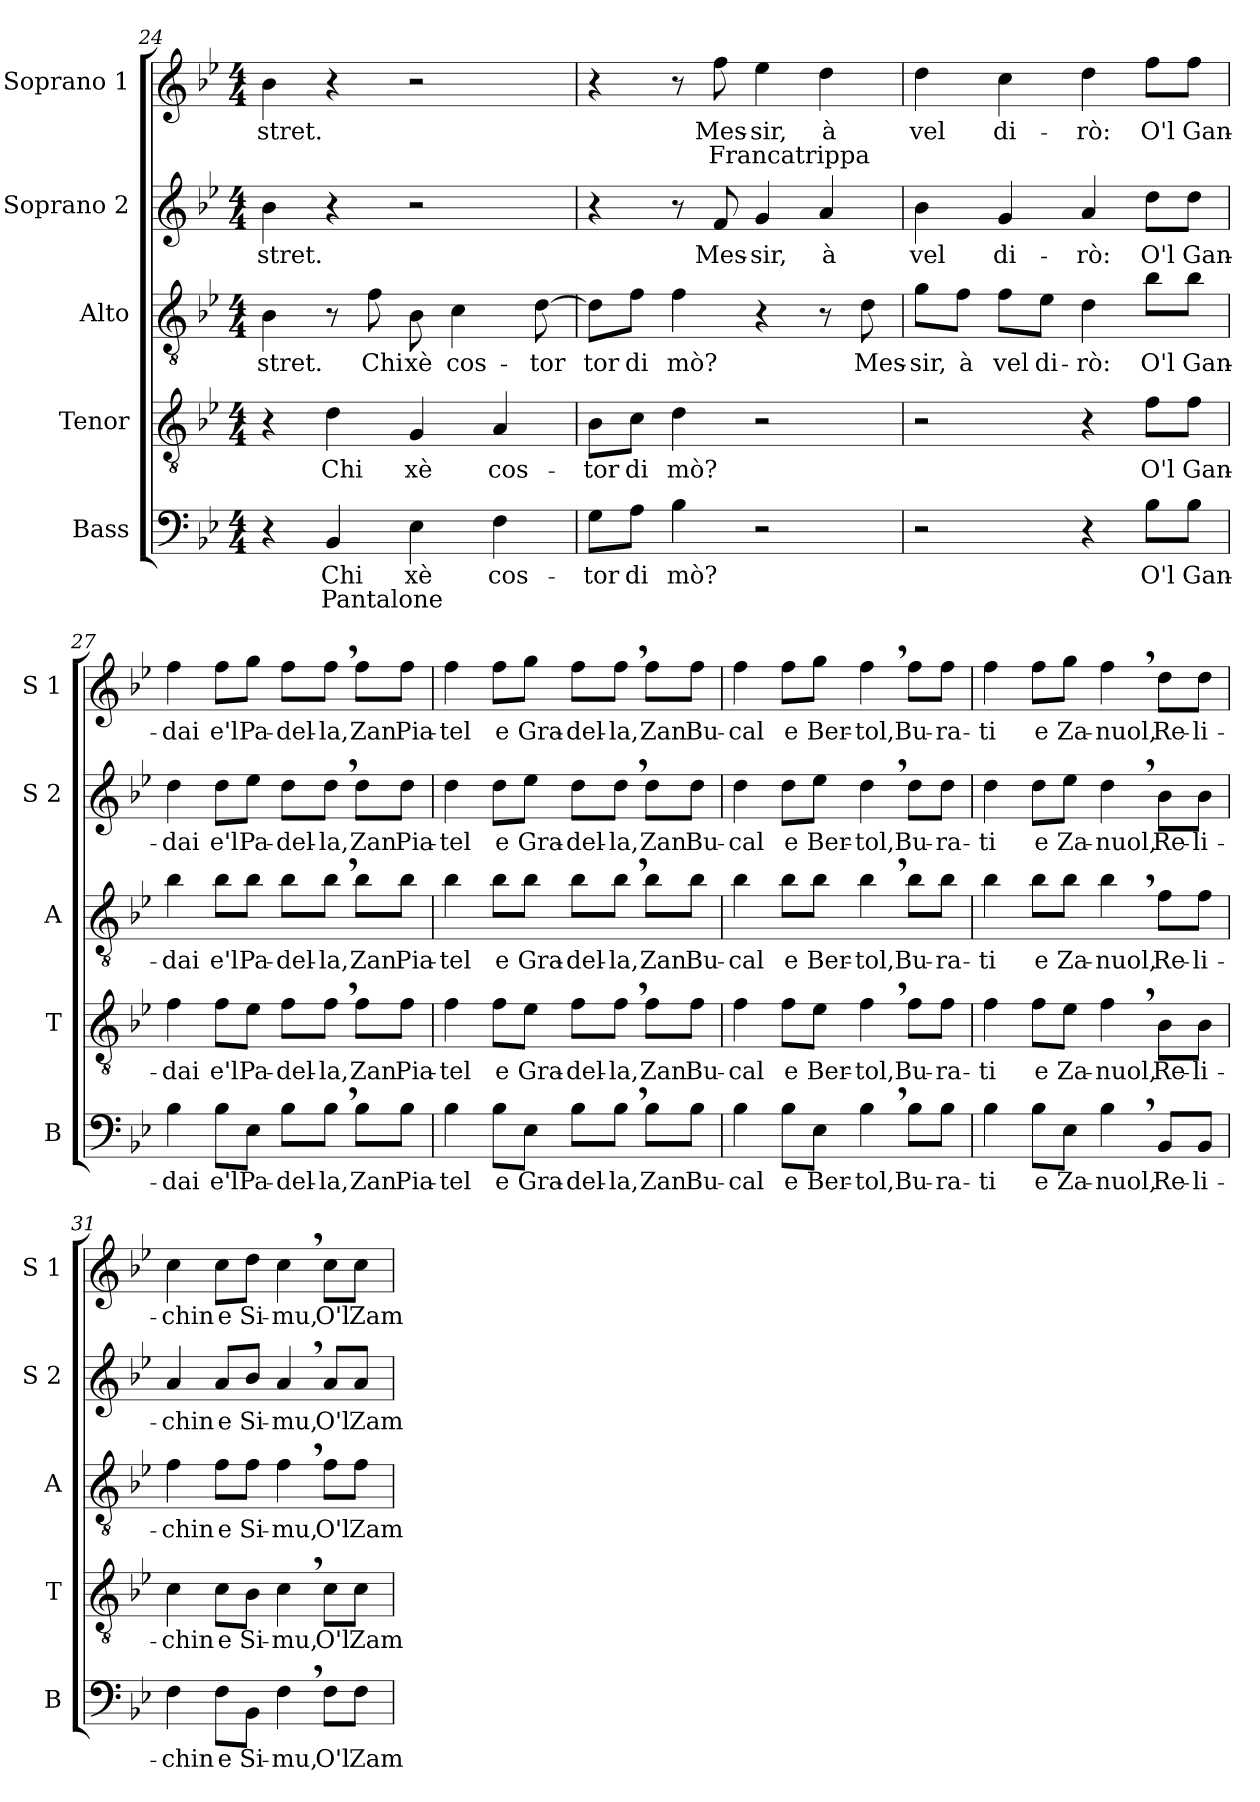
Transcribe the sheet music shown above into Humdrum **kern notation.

**kern	**text	**text	**kern	**text	**kern	**text	**kern	**text	**kern	**text	**text
*part5	*part5	*part5	*part4	*part4	*part3	*part3	*part2	*part2	*part1	*part1	*part1
*staff5	*staff5	*staff5	*staff4	*staff4	*staff3	*staff3	*staff2	*staff2	*staff1	*staff1	*staff1
*I"Bass	*	*	*I"Tenor	*	*I"Alto	*	*I"Soprano 2	*	*I"Soprano 1	*	*
*I'B	*	*	*I'T	*	*I'A	*	*I'S 2	*	*I'S 1	*	*
*clefF4	*	*	*clefGv2	*	*clefGv2	*	*clefG2	*	*clefG2	*	*
*k[b-e-]	*	*	*k[b-e-]	*	*k[b-e-]	*	*k[b-e-]	*	*k[b-e-]	*	*
*B-:	*	*	*B-:	*	*B-:	*	*B-:	*	*B-:	*	*
*M4/4	*	*	*M4/4	*	*M4/4	*	*M4/4	*	*M4/4	*	*
=24	=24	=24	=24	=24	=24	=24	=24	=24	=24	=24	=24
!	!	!	!	!	!	!LO:LY:b	!	!LO:LY:b	!	!LO:LY:b	!
4r	.	.	4r	.	4B-\	stret.	4b-\	stret.	4b-\	stret.	.
!	!LO:LY:b	!LO:LY:a	!	!LO:LY:b	!	!	!	!	!	!	!
4BB-/	Chi	Pantalone	4d\	Chi	8r	.	4r	.	4r	.	.
!	!	!	!	!	!	!LO:LY:b	!	!	!	!	!
.	.	.	.	.	8f\	Chi	.	.	.	.	.
!	!LO:LY:b	!	!	!LO:LY:b	!	!LO:LY:b	!	!	!	!	!
4E-\	xè	.	4G/	xè	8B-\	xè	2r	.	2r	.	.
!	!	!	!	!	!	!LO:LY:b	!	!	!	!	!
.	.	.	.	.	4c\	cos-	.	.	.	.	.
!	!LO:LY:b	!	!	!LO:LY:b	!	!	!	!	!	!	!
4F\	cos-	.	4A/	cos-	.	.	.	.	.	.	.
!	!	!	!	!	!	!LO:LY:b	!	!	!	!	!
.	.	.	.	.	[8d\	-tor	.	.	.	.	.
!!LO:LB:g=z
=25	=25	=25	=25	=25	=25	=25	=25	=25	=25	=25	=25
!	!LO:LY:b	!	!	!LO:LY:b	!	!LO:LY:b	!	!	!	!	!
8G\L	-tor	.	8B-\L	-tor	8d\L]	tor	4r	.	4r	.	.
!	!LO:LY:b	!	!	!LO:LY:b	!	!LO:LY:b	!	!	!	!	!
8A\J	di	.	8c\J	di	8f\J	di	.	.	.	.	.
!	!LO:LY:b	!	!	!LO:LY:b	!	!LO:LY:b	!	!	!	!	!
4B-\	mò?	.	4d\	mò?	4f\	mò?	8r	.	8r	.	.
!	!	!	!	!	!	!	!	!LO:LY:b	!	!LO:LY:b	!LO:LY:a
.	.	.	.	.	.	.	8f/	Mes-	8ff\	Mes-	Francatrippa
!	!	!	!	!	!	!	!	!LO:LY:b	!	!LO:LY:b	!
2r	.	.	2r	.	4r	.	4g/	-sir,	4ee-\	-sir,	.
!	!	!	!	!	!	!	!	!LO:LY:b	!	!LO:LY:b	!
.	.	.	.	.	8r	.	4a/	à	4dd\	à	.
!	!	!	!	!	!	!LO:LY:b	!	!	!	!	!
.	.	.	.	.	8d\	Mes-	.	.	.	.	.
=26	=26	=26	=26	=26	=26	=26	=26	=26	=26	=26	=26
!	!	!	!	!	!	!LO:LY:b	!	!LO:LY:b	!	!LO:LY:b	!
2r	.	.	2r	.	8g\L	-sir,	4b-\	vel	4dd\	vel	.
!	!	!	!	!	!	!LO:LY:b	!	!	!	!	!
.	.	.	.	.	8f\J	à	.	.	.	.	.
!	!	!	!	!	!	!LO:LY:b	!	!LO:LY:b	!	!LO:LY:b	!
.	.	.	.	.	8f\L	vel	4g/	di-	4cc\	di-	.
!	!	!	!	!	!	!LO:LY:b	!	!	!	!	!
.	.	.	.	.	8e-\J	di-	.	.	.	.	.
!	!	!	!	!	!	!LO:LY:b	!	!LO:LY:b	!	!LO:LY:b	!
4r	.	.	4r	.	4d\	-rò:	4a/	-rò:	4dd\	-rò:	.
!	!LO:LY:b	!	!	!LO:LY:b	!	!LO:LY:b	!	!LO:LY:b	!	!LO:LY:b	!
8B-\L	O'l	.	8f\L	O'l	8b-\L	O'l	8dd\L	O'l	8ff\L	O'l	.
!	!LO:LY:b	!	!	!LO:LY:b	!	!LO:LY:b	!	!LO:LY:b	!	!LO:LY:b	!
8B-\J	Gan-	.	8f\J	Gan-	8b-\J	Gan-	8dd\J	Gan-	8ff\J	Gan-	.
=27	=27	=27	=27	=27	=27	=27	=27	=27	=27	=27	=27
!	!LO:LY:b	!	!	!LO:LY:b	!	!LO:LY:b	!	!LO:LY:b	!	!LO:LY:b	!
4B-\	-dai	.	4f\	-dai	4b-\	-dai	4dd\	-dai	4ff\	-dai	.
!	!LO:LY:b	!	!	!LO:LY:b	!	!LO:LY:b	!	!LO:LY:b	!	!LO:LY:b	!
8B-\L	e'l	.	8f\L	e'l	8b-\L	e'l	8dd\L	e'l	8ff\L	e'l	.
!	!LO:LY:b	!	!	!LO:LY:b	!	!LO:LY:b	!	!LO:LY:b	!	!LO:LY:b	!
8E-\J	Pa-	.	8e-\J	Pa-	8b-\J	Pa-	8ee-\J	Pa-	8gg\J	Pa-	.
!	!LO:LY:b	!	!	!LO:LY:b	!	!LO:LY:b	!	!LO:LY:b	!	!LO:LY:b	!
8B-\L	-del-	.	8f\L	-del-	8b-\L	-del-	8dd\L	-del-	8ff\L	-del-	.
!	!LO:LY:b	!	!	!LO:LY:b	!	!LO:LY:b	!	!LO:LY:b	!	!LO:LY:b	!
8B-,>\J	-la,	.	8f,>\J	-la,	8b-,>\J	-la,	8dd,>\J	-la,	8ff,>\J	-la,	.
!	!LO:LY:b	!	!	!LO:LY:b	!	!LO:LY:b	!	!LO:LY:b	!	!LO:LY:b	!
8B-\L	Zan	.	8f\L	Zan	8b-\L	Zan	8dd\L	Zan	8ff\L	Zan	.
!	!LO:LY:b	!	!	!LO:LY:b	!	!LO:LY:b	!	!LO:LY:b	!	!LO:LY:b	!
8B-\J	Pia-	.	8f\J	Pia-	8b-\J	Pia-	8dd\J	Pia-	8ff\J	Pia-	.
=28	=28	=28	=28	=28	=28	=28	=28	=28	=28	=28	=28
!	!LO:LY:b	!	!	!LO:LY:b	!	!LO:LY:b	!	!LO:LY:b	!	!LO:LY:b	!
4B-\	-tel	.	4f\	-tel	4b-\	-tel	4dd\	-tel	4ff\	-tel	.
!	!LO:LY:b	!	!	!LO:LY:b	!	!LO:LY:b	!	!LO:LY:b	!	!LO:LY:b	!
8B-\L	e	.	8f\L	e	8b-\L	e	8dd\L	e	8ff\L	e	.
!	!LO:LY:b	!	!	!LO:LY:b	!	!LO:LY:b	!	!LO:LY:b	!	!LO:LY:b	!
8E-\J	Gra-	.	8e-\J	Gra-	8b-\J	Gra-	8ee-\J	Gra-	8gg\J	Gra-	.
!	!LO:LY:b	!	!	!LO:LY:b	!	!LO:LY:b	!	!LO:LY:b	!	!LO:LY:b	!
8B-\L	-del-	.	8f\L	-del-	8b-\L	-del-	8dd\L	-del-	8ff\L	-del-	.
!	!LO:LY:b	!	!	!LO:LY:b	!	!LO:LY:b	!	!LO:LY:b	!	!LO:LY:b	!
8B-,>\J	-la,	.	8f,>\J	-la,	8b-,>\J	-la,	8dd,>\J	-la,	8ff,>\J	-la,	.
!	!LO:LY:b	!	!	!LO:LY:b	!	!LO:LY:b	!	!LO:LY:b	!	!LO:LY:b	!
8B-\L	Zan	.	8f\L	Zan	8b-\L	Zan	8dd\L	Zan	8ff\L	Zan	.
!	!LO:LY:b	!	!	!LO:LY:b	!	!LO:LY:b	!	!LO:LY:b	!	!LO:LY:b	!
8B-\J	Bu-	.	8f\J	Bu-	8b-\J	Bu-	8dd\J	Bu-	8ff\J	Bu-	.
!!LO:LB:g=z
=29	=29	=29	=29	=29	=29	=29	=29	=29	=29	=29	=29
!	!LO:LY:b	!	!	!LO:LY:b	!	!LO:LY:b	!	!LO:LY:b	!	!LO:LY:b	!
4B-\	-cal	.	4f\	-cal	4b-\	-cal	4dd\	-cal	4ff\	-cal	.
!	!LO:LY:b	!	!	!LO:LY:b	!	!LO:LY:b	!	!LO:LY:b	!	!LO:LY:b	!
8B-\L	e	.	8f\L	e	8b-\L	e	8dd\L	e	8ff\L	e	.
!	!LO:LY:b	!	!	!LO:LY:b	!	!LO:LY:b	!	!LO:LY:b	!	!LO:LY:b	!
8E-\J	Ber-	.	8e-\J	Ber-	8b-\J	Ber-	8ee-\J	Ber-	8gg\J	Ber-	.
!	!LO:LY:b	!	!	!LO:LY:b	!	!LO:LY:b	!	!LO:LY:b	!	!LO:LY:b	!
4B-,>\	-tol,	.	4f,>\	-tol,	4b-,>\	-tol,	4dd,>\	-tol,	4ff,>\	-tol,	.
!	!LO:LY:b	!	!	!LO:LY:b	!	!LO:LY:b	!	!LO:LY:b	!	!LO:LY:b	!
8B-\L	Bu-	.	8f\L	Bu-	8b-\L	Bu-	8dd\L	Bu-	8ff\L	Bu-	.
!	!LO:LY:b	!	!	!LO:LY:b	!	!LO:LY:b	!	!LO:LY:b	!	!LO:LY:b	!
8B-\J	-ra-	.	8f\J	-ra-	8b-\J	-ra-	8dd\J	-ra-	8ff\J	-ra-	.
=30	=30	=30	=30	=30	=30	=30	=30	=30	=30	=30	=30
!	!LO:LY:b	!	!	!LO:LY:b	!	!LO:LY:b	!	!LO:LY:b	!	!LO:LY:b	!
4B-\	-ti	.	4f\	-ti	4b-\	-ti	4dd\	-ti	4ff\	-ti	.
!	!LO:LY:b	!	!	!LO:LY:b	!	!LO:LY:b	!	!LO:LY:b	!	!LO:LY:b	!
8B-\L	e	.	8f\L	e	8b-\L	e	8dd\L	e	8ff\L	e	.
!	!LO:LY:b	!	!	!LO:LY:b	!	!LO:LY:b	!	!LO:LY:b	!	!LO:LY:b	!
8E-\J	Za-	.	8e-\J	Za-	8b-\J	Za-	8ee-\J	Za-	8gg\J	Za-	.
!	!LO:LY:b	!	!	!LO:LY:b	!	!LO:LY:b	!	!LO:LY:b	!	!LO:LY:b	!
4B-,>\	-nuol,	.	4f,>\	-nuol,	4b-,>\	-nuol,	4dd,>\	-nuol,	4ff,>\	-nuol,	.
!	!LO:LY:b	!	!	!LO:LY:b	!	!LO:LY:b	!	!LO:LY:b	!	!LO:LY:b	!
8BB-/L	Re-	.	8B-\L	Re-	8f\L	Re-	8b-\L	Re-	8dd\L	Re-	.
!	!LO:LY:b	!	!	!LO:LY:b	!	!LO:LY:b	!	!LO:LY:b	!	!LO:LY:b	!
8BB-/J	-li-	.	8B-\J	-li-	8f\J	-li-	8b-\J	-li-	8dd\J	-li-	.
=31	=31	=31	=31	=31	=31	=31	=31	=31	=31	=31	=31
!	!LO:LY:b	!	!	!LO:LY:b	!	!LO:LY:b	!	!LO:LY:b	!	!LO:LY:b	!
4F\	-chin	.	4c\	-chin	4f\	-chin	4a/	-chin	4cc\	-chin	.
!	!LO:LY:b	!	!	!LO:LY:b	!	!LO:LY:b	!	!LO:LY:b	!	!LO:LY:b	!
8F\L	e	.	8c\L	e	8f\L	e	8a/L	e	8cc\L	e	.
!	!LO:LY:b	!	!	!LO:LY:b	!	!LO:LY:b	!	!LO:LY:b	!	!LO:LY:b	!
8BB-\J	Si-	.	8B-\J	Si-	8f\J	Si-	8b-/J	Si-	8dd\J	Si-	.
!	!LO:LY:b	!	!	!LO:LY:b	!	!LO:LY:b	!	!LO:LY:b	!	!LO:LY:b	!
4F,>\	-mu,	.	4c,>\	-mu,	4f,>\	-mu,	4a,>/	-mu,	4cc,>\	-mu,	.
!	!LO:LY:b	!	!	!LO:LY:b	!	!LO:LY:b	!	!LO:LY:b	!	!LO:LY:b	!
8F\L	O'l	.	8c\L	O'l	8f\L	O'l	8a/L	O'l	8cc\L	O'l	.
!	!LO:LY:b	!	!	!LO:LY:b	!	!LO:LY:b	!	!LO:LY:b	!	!LO:LY:b	!
8F\J	Zam-	.	8c\J	Zam-	8f\J	Zam-	8a/J	Zam-	8cc\J	Zam-	.
=	=	=	=	=	=	=	=	=	=	=	=
*-	*-	*-	*-	*-	*-	*-	*-	*-	*-	*-	*-
